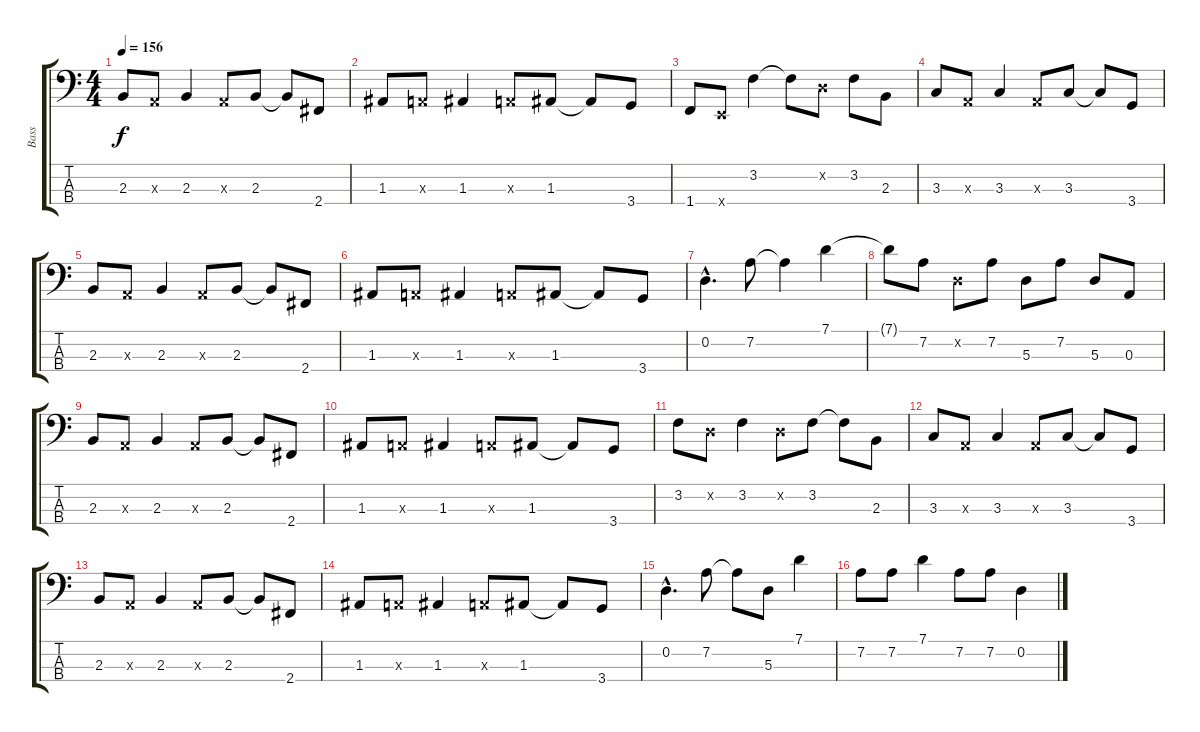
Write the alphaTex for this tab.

\track ("Bass" "Bass") {instrument electricbassfinger}
\staff {score tabs}
\tuning (G2 D2 A1 E1) {hide}
\ts (4 4)
\tempo 156
\clef f4
\ks c
2.3.8{dy f} 0.3{x}.8 2.3.4 0.3{x}.8 2.3.8 2.3{t}.8 2.4.8 |
1.3.8 0.3{x}.8 1.3.4 0.3{x}.8 1.3.8 1.3{t}.8 3.4.8 |
1.4.8 0.4{x}.8 3.2.4 3.2{t}.8 0.2{x}.8 3.2.8 2.3.8 |
3.3.8 0.3{x}.8 3.3.4 0.3{x}.8 3.3.8 3.3{t}.8 3.4.8 |
2.3.8 0.3{x}.8 2.3.4 0.3{x}.8 2.3.8 2.3{t}.8 2.4.8 |
1.3.8 0.3{x}.8 1.3.4 0.3{x}.8 1.3.8 1.3{t}.8 3.4.8 |
0.2{hac}.4{d} 7.2.8 7.2{t}.4 7.1.4 |
7.1{t}.8 7.2.8 0.2{x}.8 7.2.8 5.3.8 7.2.8 5.3.8 0.3.8 |
2.3.8 0.3{x}.8 2.3.4 0.3{x}.8 2.3.8 2.3{t}.8 2.4.8 |
1.3.8 0.3{x}.8 1.3.4 0.3{x}.8 1.3.8 1.3{t}.8 3.4.8 |
3.2.8 0.2{x}.8 3.2.4 0.2{x}.8 3.2.8 3.2{t}.8 2.3.8 |
3.3.8 0.3{x}.8 3.3.4 0.3{x}.8 3.3.8 3.3{t}.8 3.4.8 |
2.3.8 0.3{x}.8 2.3.4 0.3{x}.8 2.3.8 2.3{t}.8 2.4.8 |
1.3.8 0.3{x}.8 1.3.4 0.3{x}.8 1.3.8 1.3{t}.8 3.4.8 |
0.2{hac}.4{d} 7.2.8 7.2{t}.8 5.3.8 7.1.4 |
7.2.8 7.2.8 7.1.4 7.2.8 7.2.8 0.2.4
